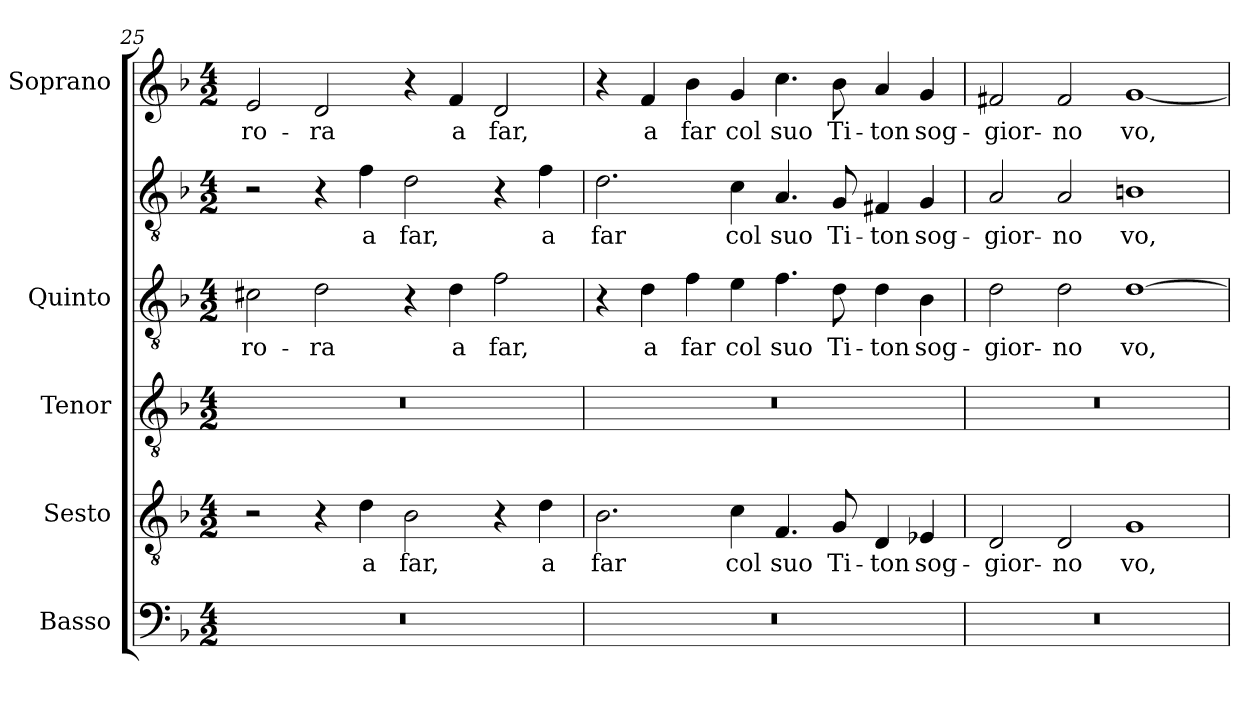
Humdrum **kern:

**kern	**kern	**text	**kern	**kern	**text	**kern	**text	**kern	**text
*part6	*part5	*part5	*part4	*part3	*part3	*part2	*part2	*part1	*part1
*staff6	*staff5	*staff5	*staff4	*staff3	*staff3	*staff2	*staff2	*staff1	*staff1
*I"Basso	*I"Sesto	*	*I"Tenor	*I"Quinto	*	*I""Alto"	*	*I"Soprano	*
*	*I'T.	*	*I'T.	*I'T.	*	*I'T.	*	*I'Sop.	*
*clefF4	*clefGv2	*	*clefGv2	*clefGv2	*	*clefGv2	*	*clefG2	*
*	*ITrd7c12	*	*ITrd7c12	*ITrd7c12	*	*ITrd7c12	*	*	*
*k[b-]	*k[b-]	*	*k[b-]	*k[b-]	*	*k[b-]	*	*k[b-]	*
*F:	*F:	*	*F:	*F:	*	*F:	*	*F:	*
*M4/2	*M4/2	*	*M4/2	*M4/2	*	*M4/2	*	*M4/2	*
=25	=25	=25	=25	=25	=25	=25	=25	=25	=25
!LO:N:vis=1	!	!	!LO:N:vis=1	!	!	!	!	!	!
!	!	!	!	!	!LO:LY:b:color=#000000	!	!	!	!
!	!	!	!	!	!	!	!	!	!LO:LY:b:color=#000000
0r	2r	.	0r	2C#Xi\	-ro-	2r	.	2ei/	-ro-
!	!	!	!	!	!LO:LY:b:color=#000000	!	!	!	!
!	!	!	!	!	!	!	!	!	!LO:LY:b:color=#000000
.	4r	.	.	2Di\	-ra	4r	.	2di/	-ra
!	!	!LO:LY:b:color=#000000	!	!	!	!	!	!	!
!	!	!	!	!	!	!	!LO:LY:b:color=#000000	!	!
.	4Di\	a	.	.	.	4Fi\	a	.	.
!	!	!LO:LY:b:color=#000000	!	!	!	!	!	!	!
!	!	!	!	!	!	!	!LO:LY:b:color=#000000	!	!
.	2BB-i\	far,	.	4r	.	2Di\	far,	4r	.
!	!	!	!	!	!LO:LY:b:color=#000000	!	!	!	!
!	!	!	!	!	!	!	!	!	!LO:LY:b:color=#000000
.	.	.	.	4Di\	a	.	.	4fi/	a
!	!	!	!	!	!LO:LY:b:color=#000000	!	!	!	!
!	!	!	!	!	!	!	!	!	!LO:LY:b:color=#000000
.	4r	.	.	2Fi\	far,	4r	.	2di/	far,
!	!	!LO:LY:b:color=#000000	!	!	!	!	!	!	!
!	!	!	!	!	!	!	!LO:LY:b:color=#000000	!	!
.	4Di\	a	.	.	.	4Fi\	a	.	.
=26	=26	=26	=26	=26	=26	=26	=26	=26	=26
!LO:N:vis=1	!	!	!	!	!	!	!	!	!
!	!	!LO:LY:b:color=#000000	!LO:N:vis=1	!	!	!	!	!	!
!	!	!	!	!	!	!	!LO:LY:b:color=#000000	!	!
0r	2.BB-i\	far	0r	4r	.	2.Di\	far	4r	.
!	!	!	!	!	!LO:LY:b:color=#000000	!	!	!	!
!	!	!	!	!	!	!	!	!	!LO:LY:b:color=#000000
.	.	.	.	4Di\	a	.	.	4fi/	a
!	!	!	!	!	!LO:LY:b:color=#000000	!	!	!	!
!	!	!	!	!	!	!	!	!	!LO:LY:b:color=#000000
.	.	.	.	4Fi\	far	.	.	4b-i\	far
!	!	!LO:LY:b:color=#000000	!	!	!	!	!	!	!
!	!	!	!	!	!LO:LY:b:color=#000000	!	!	!	!
!	!	!	!	!	!	!	!LO:LY:b:color=#000000	!	!
!	!	!	!	!	!	!	!	!	!LO:LY:b:color=#000000
.	4Ci\	col	.	4Ei\	col	4Ci\	col	4gi/	col
!	!	!LO:LY:b:color=#000000	!	!	!	!	!	!	!
!	!	!	!	!	!LO:LY:b:color=#000000	!	!	!	!
!	!	!	!	!	!	!	!LO:LY:b:color=#000000	!	!
!	!	!	!	!	!	!	!	!	!LO:LY:b:color=#000000
.	4.FFi/	suo	.	4.Fi\	suo	4.AAi/	suo	4.cci\	suo
!	!	!LO:LY:b:color=#000000	!	!	!	!	!	!	!
!	!	!	!	!	!LO:LY:b:color=#000000	!	!	!	!
!	!	!	!	!	!	!	!LO:LY:b:color=#000000	!	!
!	!	!	!	!	!	!	!	!	!LO:LY:b:color=#000000
.	8GGi/	Ti-	.	8Di\	Ti-	8GGi/	Ti-	8b-i\	Ti-
!	!	!LO:LY:b:color=#000000	!	!	!	!	!	!	!
!	!	!	!	!	!LO:LY:b:color=#000000	!	!	!	!
!	!	!	!	!	!	!	!LO:LY:b:color=#000000	!	!
!	!	!	!	!	!	!	!	!	!LO:LY:b:color=#000000
.	4DDi/	-ton	.	4Di\	-ton	4FF#Xi/	-ton	4ai/	-ton
!	!	!LO:LY:b:color=#000000	!	!	!	!	!	!	!
!	!	!	!	!	!LO:LY:b:color=#000000	!	!	!	!
!	!	!	!	!	!	!	!LO:LY:b:color=#000000	!	!
!	!	!	!	!	!	!	!	!	!LO:LY:b:color=#000000
.	4EE-Xi/	sog-	.	4BB-i\	sog-	4GGi/	sog-	4gi/	sog-
=27	=27	=27	=27	=27	=27	=27	=27	=27	=27
!LO:N:vis=1	!	!	!	!	!	!	!	!	!
!	!	!LO:LY:b:color=#000000	!LO:N:vis=1	!	!	!	!	!	!
!	!	!	!	!	!LO:LY:b:color=#000000	!	!	!	!
!	!	!	!	!	!	!	!LO:LY:b:color=#000000	!	!
!	!	!	!	!	!	!	!	!	!LO:LY:b:color=#000000
0r	2DDi/	-gior-	0r	2Di\	-gior-	2AAi/	-gior-	2f#Xi/	-gior-
!	!	!LO:LY:b:color=#000000	!	!	!	!	!	!	!
!	!	!	!	!	!LO:LY:b:color=#000000	!	!	!	!
!	!	!	!	!	!	!	!LO:LY:b:color=#000000	!	!
!	!	!	!	!	!	!	!	!	!LO:LY:b:color=#000000
.	2DDi/	-no	.	2Di\	-no	2AAi/	-no	2f#i/	-no
!	!	!LO:LY:b:color=#000000	!	!	!	!	!	!	!
!	!	!	!	!	!LO:LY:b:color=#000000	!	!	!	!
!	!	!	!	!	!	!	!LO:LY:b:color=#000000	!	!
!	!	!	!	!	!	!	!	!	!LO:LY:b:color=#000000
.	1GGi	vo,	.	[1Di	vo,	1BBni	vo,	[1gi	vo,
=	=	=	=	=	=	=	=	=	=
*-	*-	*-	*-	*-	*-	*-	*-	*-	*-
